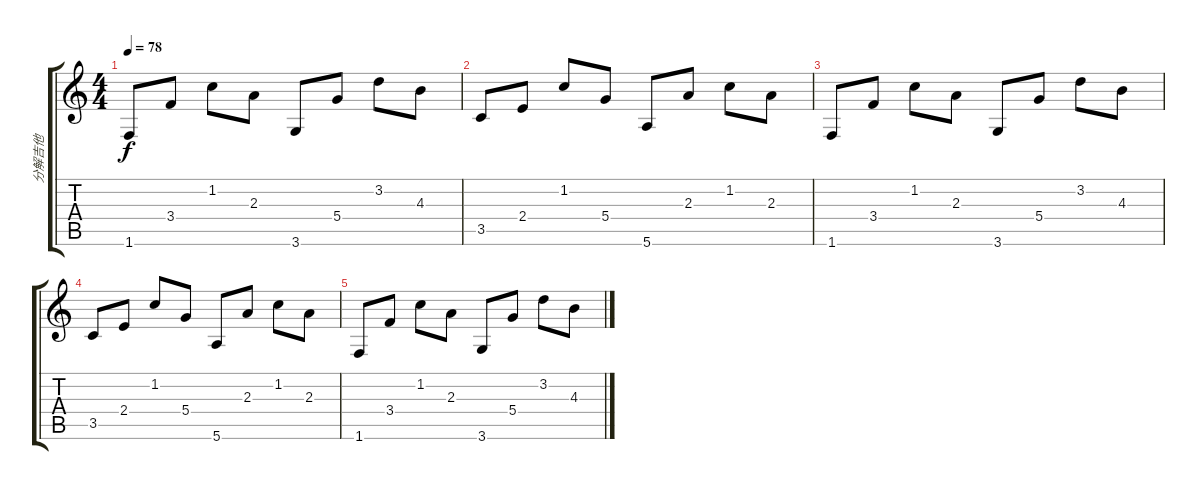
\track ("分解吉他" "分解吉他") {instrument electricguitarclean}
\staff {score tabs}
\tuning (E4 B3 G3 D3 A2 E2) {hide}
\ts (4 4)
\tempo 78
\clef g2
\ks c
1.6.8{dy f} 3.4.8 1.2.8 2.3.8 3.6.8 5.4.8 3.2.8 4.3.8 |
3.5.8 2.4.8 1.2.8 5.4.8 5.6.8 2.3.8 1.2.8 2.3.8 |
1.6.8 3.4.8 1.2.8 2.3.8 3.6.8 5.4.8 3.2.8 4.3.8 |
3.5.8 2.4.8 1.2.8 5.4.8 5.6.8 2.3.8 1.2.8 2.3.8 |
1.6.8 3.4.8 1.2.8 2.3.8 3.6.8 5.4.8 3.2.8 4.3.8
